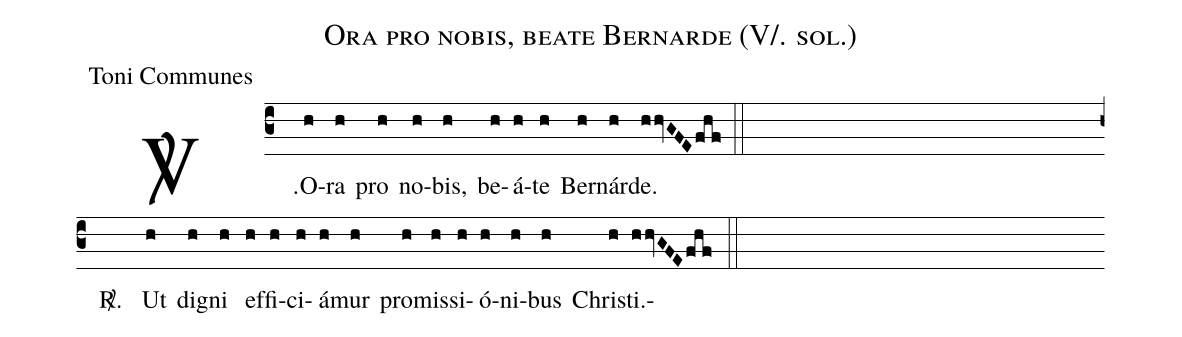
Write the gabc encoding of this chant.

name:Ora pro nobis, beate Bernarde (V/. sol.);
office-part:Toni Communes;
%%
(c3)   <sp>V/</sp>.() O(h)ra(h) pro(h) no(h)bis,(h) be(h)á(h)te(h) Ber(h)nár(h)de.(hhvGFE/fhf) (::Z)
   <sp>R/</sp>.() Ut(h) di(h)gni(h) ef(h)fi(h)ci(h)á(h)mur(h) pro(h)mis(h)si(h)ó(h)ni(h)bus(h) Chri(h)sti.(hhvGFE/fhf)(::)
